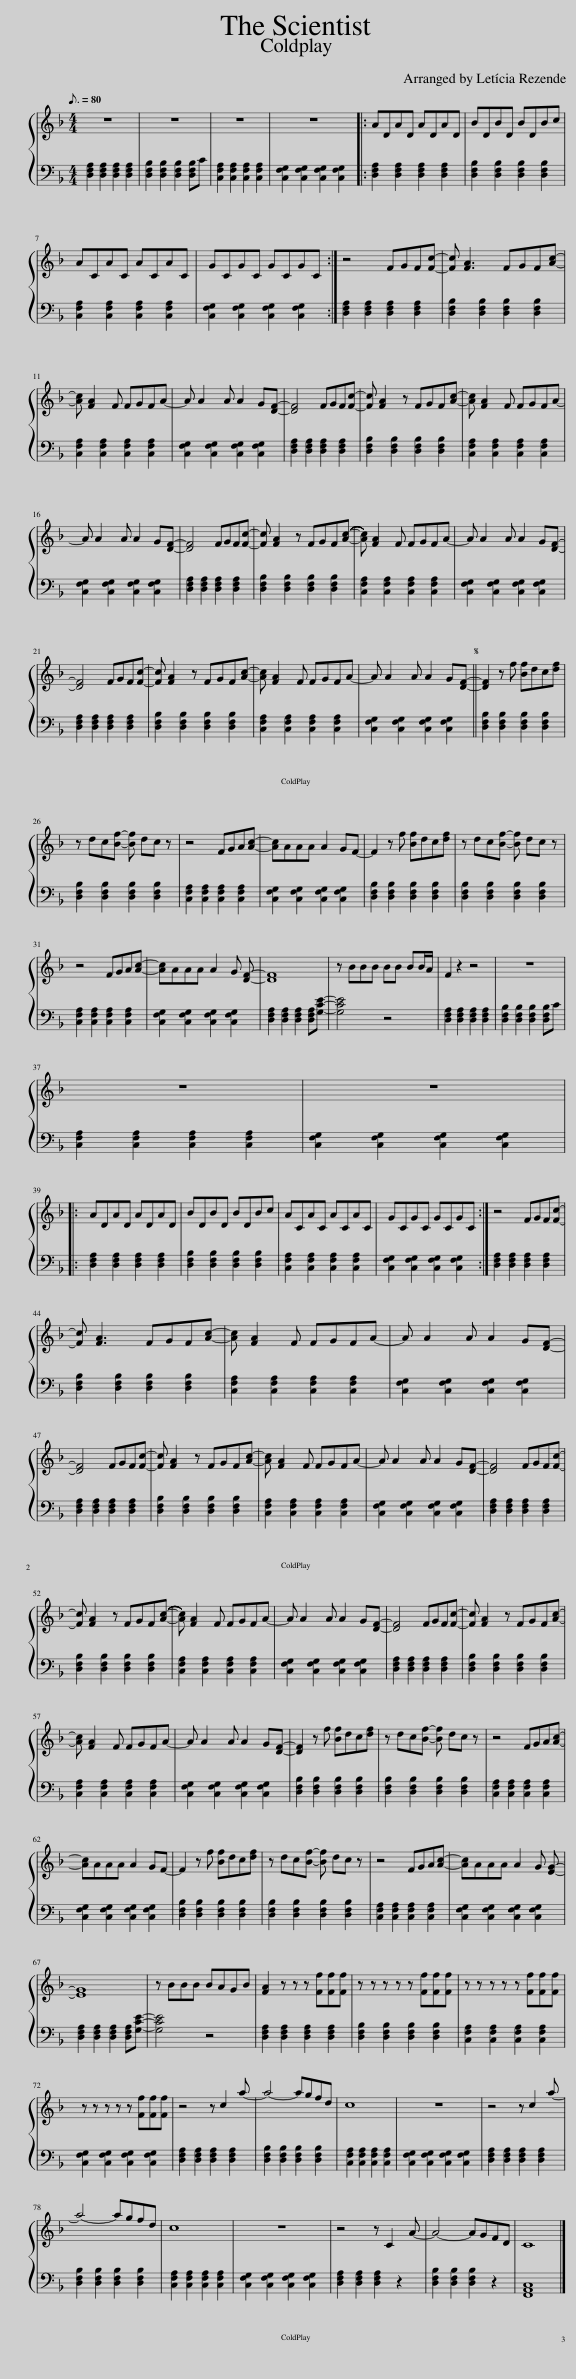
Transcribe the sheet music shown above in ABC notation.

X:1
%%score { 1 | 2 }
L:1/8
Q:3/16=80
M:4/4
I:linebreak $
K:F
V:1 treble
V:2 bass
V:1
 z8 | z8 | z8 | z8 |: ADAD ADAD | %5
 BDBD BDBc |$ ACAC ACAC | GCGC GCGC :| z4 FGF[Fc]- | [Fc] [FA]3 FGF[Ac]- |$ %10
 [Ac] [FA]2 F FGFA- | A A2 A A2 G[DF]- | [DF]4 FGF[Fc]- | [Fc] [FA]2 z FGF[Ac]- | [Ac] [FA]2 F FGFA- |$ %15
 A A2 A A2 G[DF]- | [DF]4 FGF[Fc]- | [Fc] [FA]2 z FGF((((([Ac]- | [Ac]))))) [FA]2 F FGFA- | A A2 A A2 G[DF]- |$ %20
 [DF]4 FGF[Fc]- | [Fc] [FA]2 z FGF[Ac]- | [Ac] [FA]2 F FGFA- | A A2 A A2 G[DF]- ||S [DF]2 z f [Bf]dc[df] |$ %25
 z dc[Bf]- [Bf] dc z | z4 FGA[Ac]- | [Ac]AAA A2 GF- | F2 z f [Bf]dc[df] | z dc[Bf]- [Bf] dc z |$ %30
 z4 FGA[Ac]- | [Ac]AAA A2 G [DF]- | [DF]8 | z BBB BB BB/A/ | F2 z2 z4 | %35
 z8 |$ z8 | z8 |:$ ADAD ADAD | BDBD BDBc | %40
 ACAC ACAC | GCGC GCGC :| z4 FGF[Fc]- |$ [Fc] [FA]3 FGF[Ac]- | [Ac] [FA]2 F FGFA- | %45
 A A2 A A2 G[DF]- |$ [DF]4 FGF[Fc]- | [Fc] [FA]2 z FGF[Ac]- | [Ac] [FA]2 F FGFA- | A A2 A A2 G[DF]- | %50
 [DF]4 FGF[Fc]- |$ [Fc] [FA]2 z FGF((((([Ac]- | [Ac]))))) [FA]2 F FGFA- | A A2 A A2 G[DF]- | [DF]4 FGF[Fc]- | %55
 [Fc] [FA]2 z FGF[Ac]- |$ [Ac] [FA]2 F FGFA- | A A2 A A2 G[DF]- | [DF]2 z f [Bf]dc[df] | z dc[Bf]- [Bf] dc z | %60
 z4 FGA[Ac]- |$ [Ac]AAA A2 GF- | F2 z f [Bf]dc[df] | z dc[Bf]- [Bf] dc z | z4 FGA[Ac]- | %65
 [Ac]AAA A2 G [EG]- |$ [EG]8 | z BBB BAGB | [FA]2 z z z [Ff][Ff][Ff] | z z z z z [Ff][Ff][Ff] | %70
 z z z z z [Ff][Ff][Ff] |$ z z z z z [Ff][Ff][Ff] | z4 z c2 a- | a4- agfd | c8 | %75
 z8 | z4 z c2 a- |$ a4- agfd | c8 | z8 | %80
 z4 z C2 A- | A4- AGFD | C8 |] %83
V:2
 [D,F,A,]2 [D,F,A,]2 [D,F,A,]2 [D,F,A,]2 | [D,F,B,]2 [D,F,B,]2 [D,F,B,]2 [D,F,B,]C | [C,F,A,]2 [C,F,A,]2 [C,F,A,]2 [C,F,A,]2 | [C,F,G,]2 [C,F,G,]2 [C,F,G,]2 [C,F,G,]2 |: [D,F,A,]2 [D,F,A,]2 [D,F,A,]2 [D,F,A,]2 | %5
 [D,F,B,]2 [D,F,B,]2 [D,F,B,]2 [D,F,B,]2 |$ [C,F,A,]2 [C,F,A,]2 [C,F,A,]2 [C,F,A,]2 | [C,F,G,]2 [C,F,G,]2 [C,F,G,]2 [C,F,G,]2 :| [D,F,A,]2 [D,F,A,]2 [D,F,A,]2 [D,F,A,]2 | [D,F,B,]2 [D,F,B,]2 [D,F,B,]2 [D,F,B,]2 |$ %10
 [C,F,A,]2 [C,F,A,]2 [C,F,A,]2 [C,F,A,]2 | [C,F,G,]2 [C,F,G,]2 [C,F,G,]2 [C,F,G,]2 | [D,F,A,]2 [D,F,A,]2 [D,F,A,]2 [D,F,A,]2 | [D,F,B,]2 [D,F,B,]2 [D,F,B,]2 [D,F,B,]2 | [C,F,A,]2 [C,F,A,]2 [C,F,A,]2 [C,F,A,]2 |$ %15
 [C,F,G,]2 [C,F,G,]2 [C,F,G,]2 [C,F,G,]2 | [D,F,A,]2 [D,F,A,]2 [D,F,A,]2 [D,F,A,]2 | [D,F,B,]2 [D,F,B,]2 [D,F,B,]2 [D,F,B,]2 | [C,F,A,]2 [C,F,A,]2 [C,F,A,]2 [C,F,A,]2 | [C,F,G,]2 [C,F,G,]2 [C,F,G,]2 [C,F,G,]2 |$ %20
 [D,F,A,]2 [D,F,A,]2 [D,F,A,]2 [D,F,A,]2 | [D,F,B,]2 [D,F,B,]2 [D,F,B,]2 [D,F,B,]2 | [C,F,A,]2 [C,F,A,]2 [C,F,A,]2 [C,F,A,]2 | [C,F,G,]2 [C,F,G,]2 [C,F,G,]2 [C,F,G,]2 || [D,F,B,]2 [D,F,B,]2 [D,F,B,]2 [D,F,B,]2 |$ %25
 [D,F,B,]2 [D,F,B,]2 [D,F,B,]2 [D,F,B,]2 | [C,F,A,]2 [C,F,A,]2 [C,F,A,]2 [C,F,A,]2 | [C,F,G,]2 [C,F,G,]2 [C,F,G,]2 [C,F,G,]2 | [D,F,B,]2 [D,F,B,]2 [D,F,B,]2 [D,F,B,]2 | [D,F,B,]2 [D,F,B,]2 [D,F,B,]2 [D,F,B,]2 |$ %30
 [C,F,A,]2 [C,F,A,]2 [C,F,A,]2 [C,F,A,]2 | [C,F,G,]2 [C,F,G,]2 [C,F,G,]2 [C,F,G,]2 | [D,F,A,]2 [D,F,A,]2 [D,F,A,]2 [D,F,A,][G,CE]- | [G,CE]4 z4 | [D,F,A,]2 [D,F,A,]2 [D,F,A,]2 [D,F,A,]2 | %35
 [D,F,B,]2 [D,F,B,]2 [D,F,B,]2 [D,F,B,]C |$ [C,F,A,]2 [C,F,A,]2 [C,F,A,]2 [C,F,A,]2 | [C,F,G,]2 [C,F,G,]2 [C,F,G,]2 [C,F,G,]2 |:$ [D,F,A,]2 [D,F,A,]2 [D,F,A,]2 [D,F,A,]2 | [D,F,B,]2 [D,F,B,]2 [D,F,B,]2 [D,F,B,]2 | %40
 [C,F,A,]2 [C,F,A,]2 [C,F,A,]2 [C,F,A,]2 | [C,F,G,]2 [C,F,G,]2 [C,F,G,]2 [C,F,G,]2 :| [D,F,A,]2 [D,F,A,]2 [D,F,A,]2 [D,F,A,]2 |$ [D,F,B,]2 [D,F,B,]2 [D,F,B,]2 [D,F,B,]2 | [C,F,A,]2 [C,F,A,]2 [C,F,A,]2 [C,F,A,]2 | %45
 [C,F,G,]2 [C,F,G,]2 [C,F,G,]2 [C,F,G,]2 |$ [D,F,A,]2 [D,F,A,]2 [D,F,A,]2 [D,F,A,]2 | [D,F,B,]2 [D,F,B,]2 [D,F,B,]2 [D,F,B,]2 | [C,F,A,]2 [C,F,A,]2 [C,F,A,]2 [C,F,A,]2 | [C,F,G,]2 [C,F,G,]2 [C,F,G,]2 [C,F,G,]2 | %50
 [D,F,A,]2 [D,F,A,]2 [D,F,A,]2 [D,F,A,]2 |$ [D,F,B,]2 [D,F,B,]2 [D,F,B,]2 [D,F,B,]2 | [C,F,A,]2 [C,F,A,]2 [C,F,A,]2 [C,F,A,]2 | [C,F,G,]2 [C,F,G,]2 [C,F,G,]2 [C,F,G,]2 | [D,F,A,]2 [D,F,A,]2 [D,F,A,]2 [D,F,A,]2 | %55
 [D,F,B,]2 [D,F,B,]2 [D,F,B,]2 [D,F,B,]2 |$ [C,F,A,]2 [C,F,A,]2 [C,F,A,]2 [C,F,A,]2 | [C,F,G,]2 [C,F,G,]2 [C,F,G,]2 [C,F,G,]2 | [D,F,B,]2 [D,F,B,]2 [D,F,B,]2 [D,F,B,]2 | [D,F,B,]2 [D,F,B,]2 [D,F,B,]2 [D,F,B,]2 | %60
 [C,F,A,]2 [C,F,A,]2 [C,F,A,]2 [C,F,A,]2 |$ [C,F,G,]2 [C,F,G,]2 [C,F,G,]2 [C,F,G,]2 | [D,F,B,]2 [D,F,B,]2 [D,F,B,]2 [D,F,B,]2 | [D,F,B,]2 [D,F,B,]2 [D,F,B,]2 [D,F,B,]2 | [C,F,A,]2 [C,F,A,]2 [C,F,A,]2 [C,F,A,]2 | %65
 [C,F,G,]2 [C,F,G,]2 [C,F,G,]2 [C,F,G,]2 |$ [D,F,A,]2 [D,F,A,]2 [D,F,A,]2 [D,F,A,][G,CE]- | [G,CE]4 z4 | [D,F,A,]2 [D,F,A,]2 [D,F,A,]2 [D,F,A,]2 | [D,F,B,]2 [D,F,B,]2 [D,F,B,]2 [D,F,B,]2 | %70
 [C,F,A,]2 [C,F,A,]2 [C,F,A,]2 [C,F,A,]2 |$ [C,F,G,]2 [C,F,G,]2 [C,F,G,]2 [C,F,G,]2 | [D,F,A,]2 [D,F,A,]2 [D,F,A,]2 [D,F,A,]2 | [D,F,B,]2 [D,F,B,]2 [D,F,B,]2 [D,F,B,]2 | [C,F,A,]2 [C,F,A,]2 [C,F,A,]2 [C,F,A,]2 | %75
 [C,F,G,]2 [C,F,G,]2 [C,F,G,]2 [C,F,G,]2 | [D,F,A,]2 [D,F,A,]2 [D,F,A,]2 [D,F,A,]2 |$ [D,F,B,]2 [D,F,B,]2 [D,F,B,]2 [D,F,B,]2 | [C,F,A,]2 [C,F,A,]2 [C,F,A,]2 [C,F,A,]2 | [C,F,G,]2 [C,F,G,]2 [C,F,G,]2 [C,F,G,]2 | %80
 [D,F,A,]2 [D,F,A,]2 [D,F,A,]2 z2 | [D,F,B,]2 [D,F,B,]2 [D,F,B,]2 z2 | [F,,A,,C,]8 |] %83
